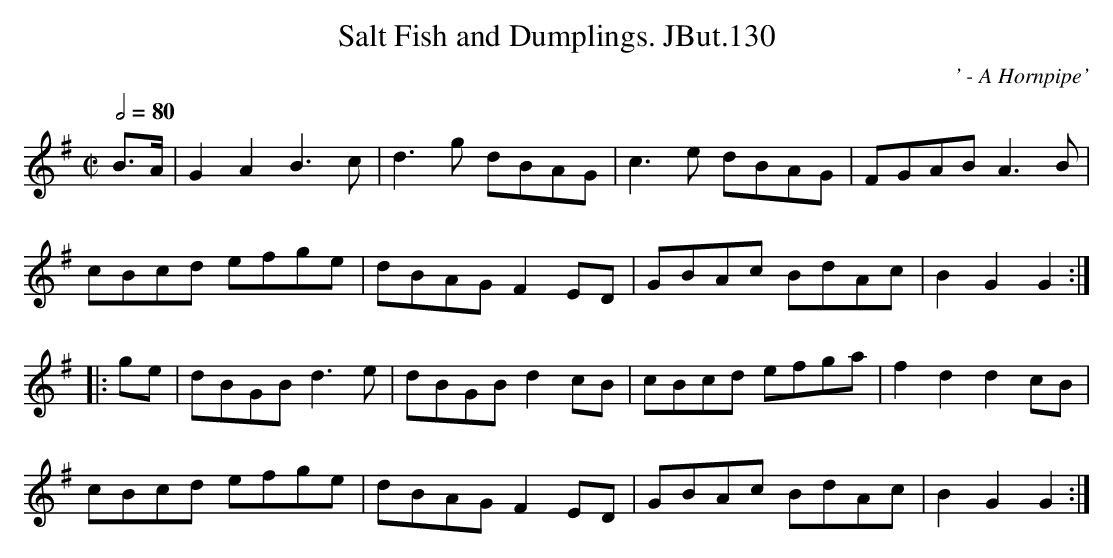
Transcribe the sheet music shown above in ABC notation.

X:1
T:Salt Fish and Dumplings. JBut.130
M:C|
L:1/8
Q:1/2=80
C:' - A Hornpipe'
K:G
B>A|G2A2B3c|d3g dBAG|c3e dBAG|FGAB A3B|
cBcd efge|dBAG F2 ED|GBAc BdAc|B2G2G2:|
|:ge|dBGB d3e|dBGB d2cB|cBcd efga|f2d2 d2cB|
cBcd efge|dBAG F2ED|GBAc BdAc|B2G2G2:|
